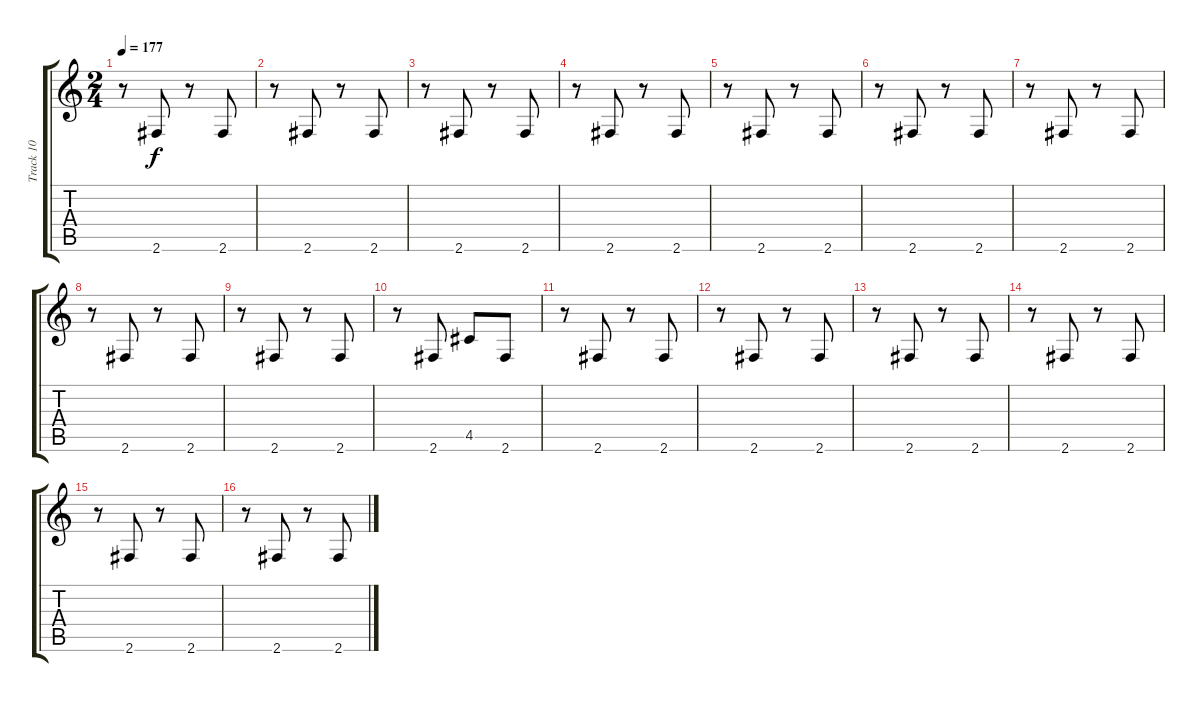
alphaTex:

\track ("Track 10" "Track 10") {instrument acousticguitarnylon}
\staff {score tabs}
\tuning (E4 B3 G3 D3 A2 E2) {hide}
\ts (2 4)
\tempo 177
\clef g2
\ks c
r.8{dy f} 2.6.8 r.8 2.6.8 |
r.8 2.6.8 r.8 2.6.8 |
r.8 2.6.8 r.8 2.6.8 |
r.8 2.6.8 r.8 2.6.8 |
r.8 2.6.8 r.8 2.6.8 |
r.8 2.6.8 r.8 2.6.8 |
r.8 2.6.8 r.8 2.6.8 |
r.8 2.6.8 r.8 2.6.8 |
r.8 2.6.8 r.8 2.6.8 |
r.8 2.6.8 4.5.8 2.6.8 |
r.8 2.6.8 r.8 2.6.8 |
r.8 2.6.8 r.8 2.6.8 |
r.8 2.6.8 r.8 2.6.8 |
r.8 2.6.8 r.8 2.6.8 |
r.8 2.6.8 r.8 2.6.8 |
r.8 2.6.8 r.8 2.6.8
